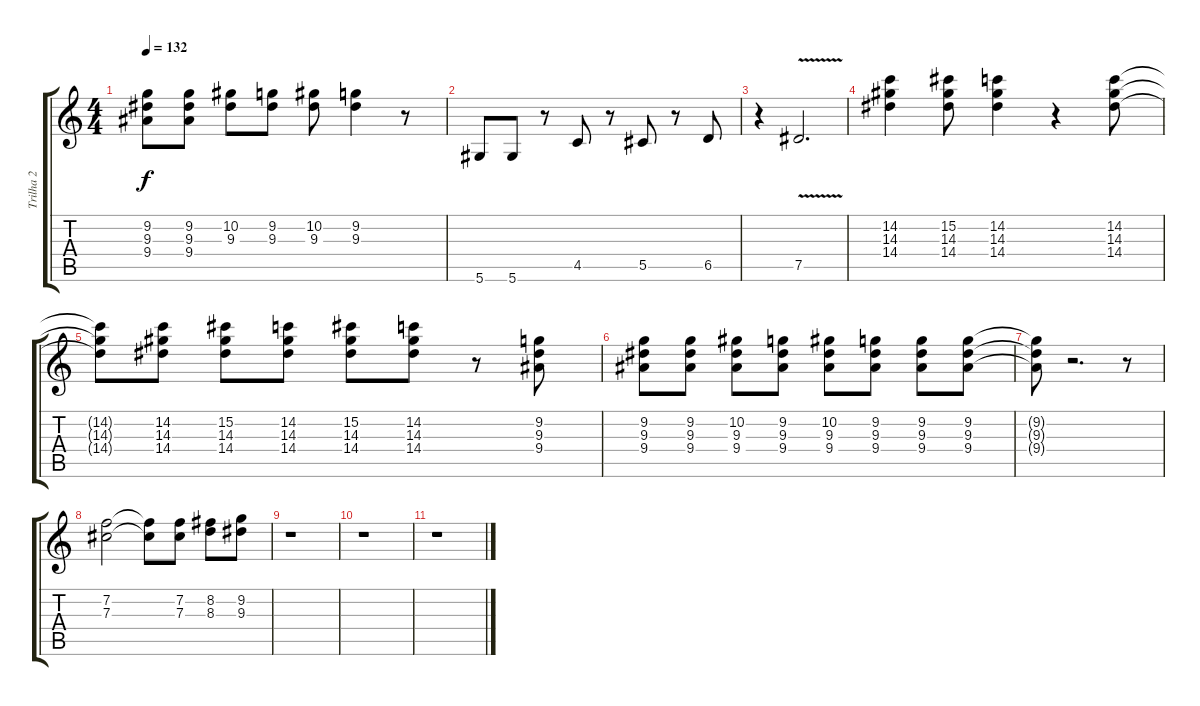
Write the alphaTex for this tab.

\track ("Trilha 2" "Trilha 2") {instrument overdrivenguitar}
\staff {score tabs}
\tuning (Eb4 Bb3 Gb3 Db3 Ab2 Eb2) {hide}
\ts (4 4)
\tempo 132
\clef g2
\ks c
(9.2{t} 9.3{t} 9.4{t}).8{dy f} (9.2 9.3 9.4).8 (10.2 9.3).8 (9.2 9.3).8 (10.2 9.3).8 (9.2 9.3).4 r.8 |
5.6.8 5.6.8 r.8 4.5.8 r.8 5.5.8 r.8 6.5.8 |
r.4 7.5{v}.2{d} |
(14.2 14.3 14.4).4 (15.2 14.3 14.4).8 (14.2 14.3 14.4).4 r.4 (14.2 14.3 14.4).8 |
(14.2{t} 14.3{t} 14.4{t}).8 (14.2 14.3 14.4).8 (15.2 14.3 14.4).8 (14.2 14.3 14.4).8 (15.2 14.3 14.4).8 (14.2 14.3 14.4).8 r.8 (9.2 9.3 9.4).8 |
(9.2 9.3 9.4).8 (9.2 9.3 9.4).8 (10.2 9.3 9.4).8 (9.2 9.3 9.4).8 (10.2 9.3 9.4).8 (9.2 9.3 9.4).8 (9.2 9.3 9.4).8 (9.2 9.3 9.4).8 |
(9.2{t} 9.3{t} 9.4{t}).8 r.2{d} r.8 |
(7.2 7.3).2 (7.2{t} 7.3{t}).8 (7.2 7.3).8 (8.2 8.3).8 (9.2 9.3).8 |
r.1 |
r.1 |
r.1
